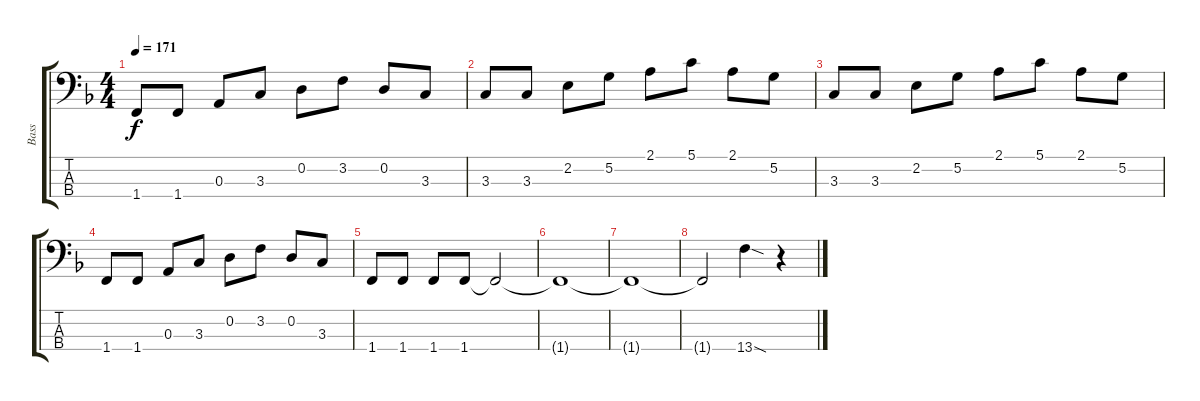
\track ("Bass" "Bass") {instrument electricbasspick}
\staff {score tabs}
\tuning (G2 D2 A1 E1) {hide}
\ts (4 4)
\tempo 171
\clef f4
\ks f
1.4.8{dy f} 1.4.8 0.3.8 3.3.8 0.2.8 3.2.8 0.2.8 3.3.8 |
3.3.8 3.3.8 2.2.8 5.2.8 2.1.8 5.1.8 2.1.8 5.2.8 |
3.3.8 3.3.8 2.2.8 5.2.8 2.1.8 5.1.8 2.1.8 5.2.8 |
1.4.8 1.4.8 0.3.8 3.3.8 0.2.8 3.2.8 0.2.8 3.3.8 |
1.4.8 1.4.8 1.4.8 1.4.8 1.4{t}.2 |
1.4{t}.1 |
1.4{t}.1 |
1.4{t}.2 13.4{sod}.4 r.4
